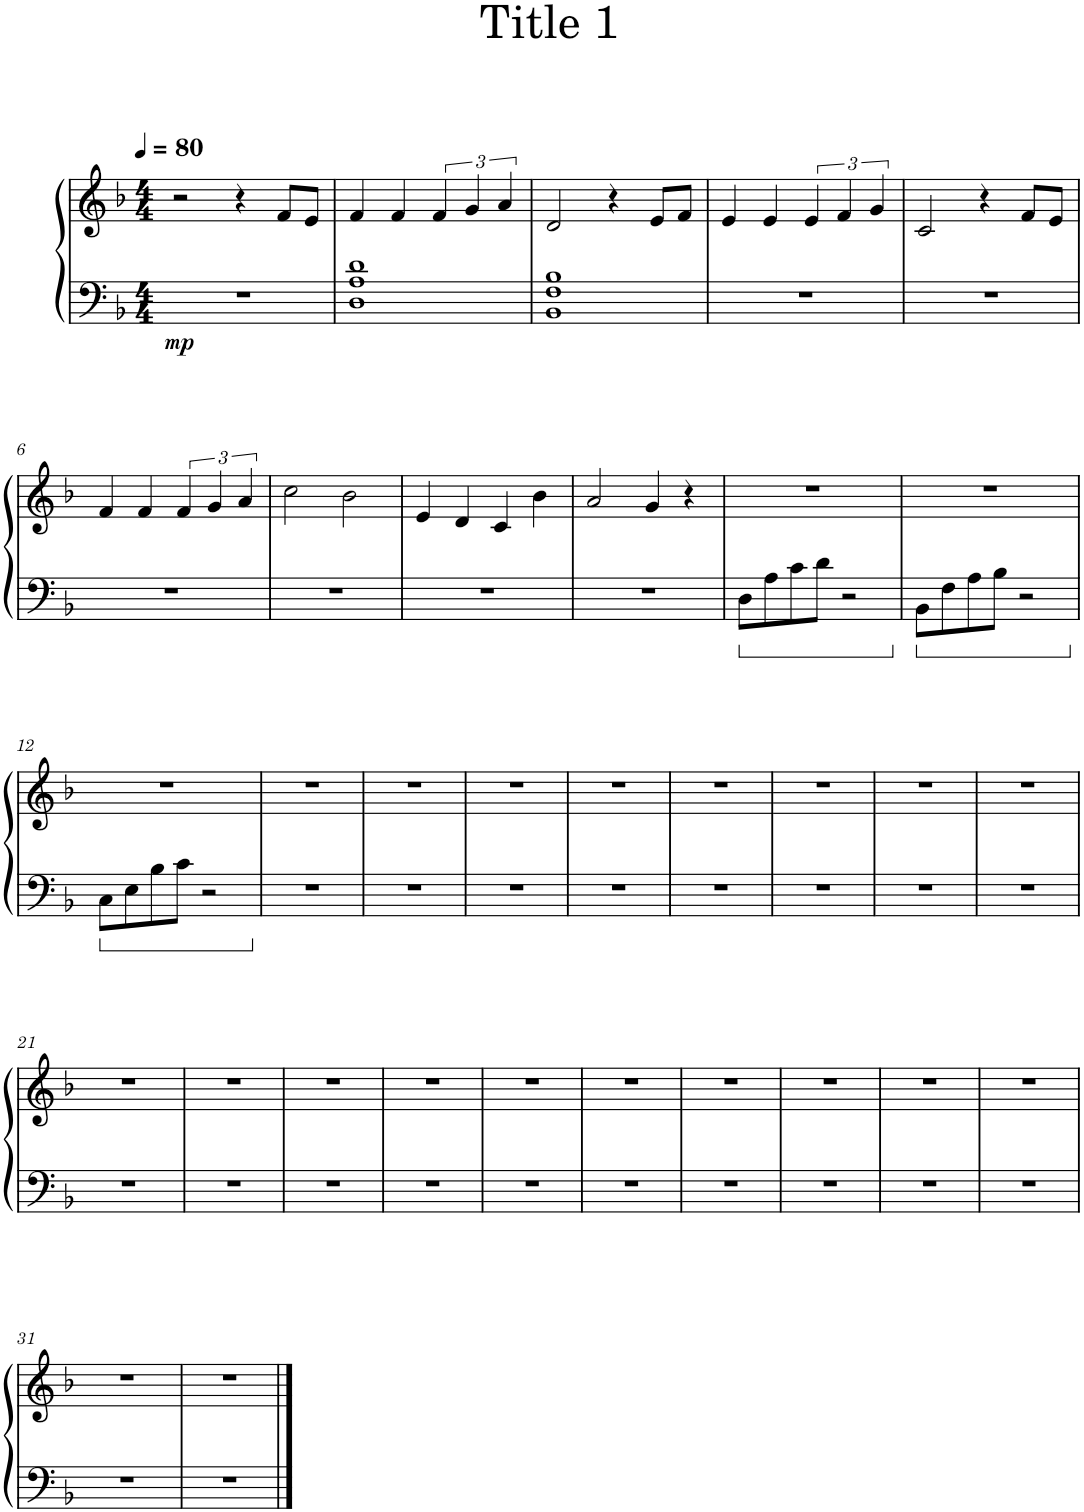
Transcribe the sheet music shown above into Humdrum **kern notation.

**kern	**kern	**dynam
*part1	*part1	*part1
*staff2	*staff1	*staff1/2
*I"Piano	*	*
*I'Pno.	*	*
*clefF4	*clefG2	*
*k[b-]	*k[b-]	*
*M4/4	*M4/4	*
*MM80	*MM80	*
=1	=1	=1
!	!	!LO:DY:b=2
1r	2r	mp
.	4r	.
.	8f/L	.
.	8e/J	.
=2	=2	=2
1D 1A 1d	4f/	.
.	4f/	.
.	6f/	.
.	6g/	.
.	6a/	.
=3	=3	=3
1BB- 1F 1B-	2d/	.
.	4r	.
.	8e/L	.
.	8f/J	.
=4	=4	=4
1r	4e/	.
.	4e/	.
.	6e/	.
.	6f/	.
.	6g/	.
=5	=5	=5
1r	2c/	.
.	4r	.
.	8f/L	.
.	8e/J	.
!!LO:LB:g=z
=6	=6	=6
1r	4f/	.
.	4f/	.
.	6f/	.
.	6g/	.
.	6a/	.
=7	=7	=7
1r	2cc\	.
.	2b-\	.
=8	=8	=8
1r	4e/	.
.	4d/	.
.	4c/	.
.	4b-\	.
=9	=9	=9
1r	2a/	.
.	4g/	.
.	4r	.
=10	=10	=10
8D\L	1r	.
8A\	.	.
8c\	.	.
8d\J	.	.
2r	.	.
=11	=11	=11
8BB-\L	1r	.
8F\	.	.
8A\	.	.
8B-\J	.	.
2r	.	.
!!LO:LB:g=z
=12	=12	=12
8C\L	1r	.
8E\	.	.
8B-\	.	.
8c\J	.	.
2r	.	.
=13	=13	=13
1r	1r	.
=14	=14	=14
1r	1r	.
=15	=15	=15
1r	1r	.
=16	=16	=16
1r	1r	.
=17	=17	=17
1r	1r	.
=18	=18	=18
1r	1r	.
=19	=19	=19
1r	1r	.
=20	=20	=20
1r	1r	.
!!LO:LB:g=z
=21	=21	=21
1r	1r	.
=22	=22	=22
1r	1r	.
=23	=23	=23
1r	1r	.
=24	=24	=24
1r	1r	.
=25	=25	=25
1r	1r	.
=26	=26	=26
1r	1r	.
=27	=27	=27
1r	1r	.
=28	=28	=28
1r	1r	.
=29	=29	=29
1r	1r	.
=30	=30	=30
1r	1r	.
!!LO:LB:g=z
=31	=31	=31
1r	1r	.
=32	=32	=32
1r	1r	.
==	==	==
*-	*-	*-
